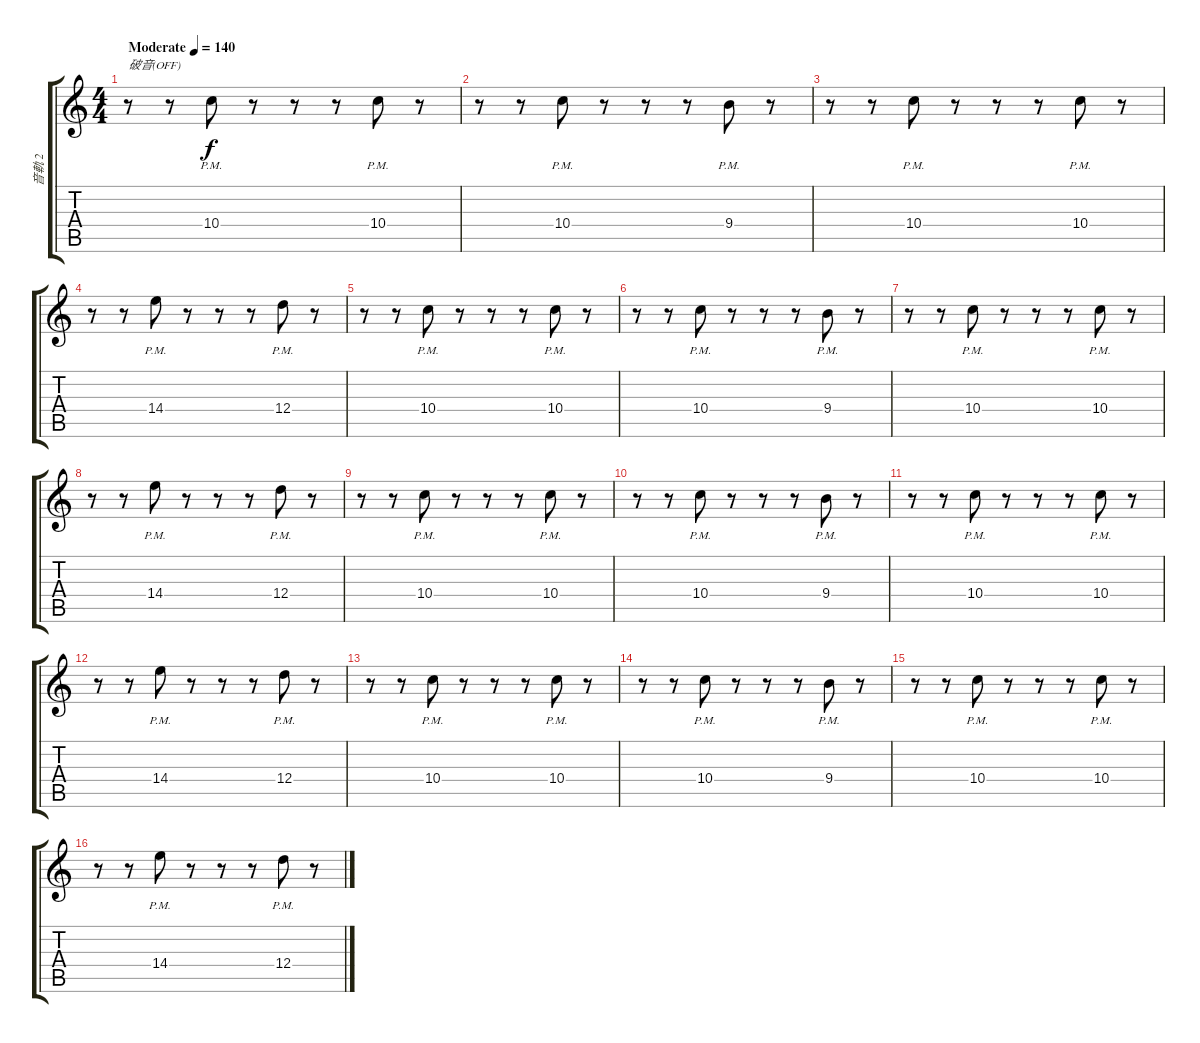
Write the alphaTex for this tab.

\track ("音軌 2" "音軌 2") {instrument electricguitarjazz}
\staff {score tabs}
\tuning (E4 B3 G3 D3 A2 E2) {hide}
\ts (4 4)
\tempo (140 "Moderate")
\clef g2
\ks c
r.8{txt "破音(OFF)" dy f instrument electricguitarjazz} r.8 10.4{pm}.8 r.8 r.8 r.8 10.4{pm}.8 r.8 |
r.8 r.8 10.4{pm}.8 r.8 r.8 r.8 9.4{pm}.8 r.8 |
r.8 r.8 10.4{pm}.8 r.8 r.8 r.8 10.4{pm}.8 r.8 |
r.8 r.8 14.4{pm}.8 r.8 r.8 r.8 12.4{pm}.8 r.8 |
r.8 r.8 10.4{pm}.8 r.8 r.8 r.8 10.4{pm}.8 r.8 |
r.8 r.8 10.4{pm}.8 r.8 r.8 r.8 9.4{pm}.8 r.8 |
r.8 r.8 10.4{pm}.8 r.8 r.8 r.8 10.4{pm}.8 r.8 |
r.8 r.8 14.4{pm}.8 r.8 r.8 r.8 12.4{pm}.8 r.8 |
r.8 r.8 10.4{pm}.8 r.8 r.8 r.8 10.4{pm}.8 r.8 |
r.8 r.8 10.4{pm}.8 r.8 r.8 r.8 9.4{pm}.8 r.8 |
r.8 r.8 10.4{pm}.8 r.8 r.8 r.8 10.4{pm}.8 r.8 |
r.8 r.8 14.4{pm}.8 r.8 r.8 r.8 12.4{pm}.8 r.8 |
r.8 r.8 10.4{pm}.8 r.8 r.8 r.8 10.4{pm}.8 r.8 |
r.8 r.8 10.4{pm}.8 r.8 r.8 r.8 9.4{pm}.8 r.8 |
r.8 r.8 10.4{pm}.8 r.8 r.8 r.8 10.4{pm}.8 r.8 |
r.8 r.8 14.4{pm}.8 r.8 r.8 r.8 12.4{pm}.8 r.8
